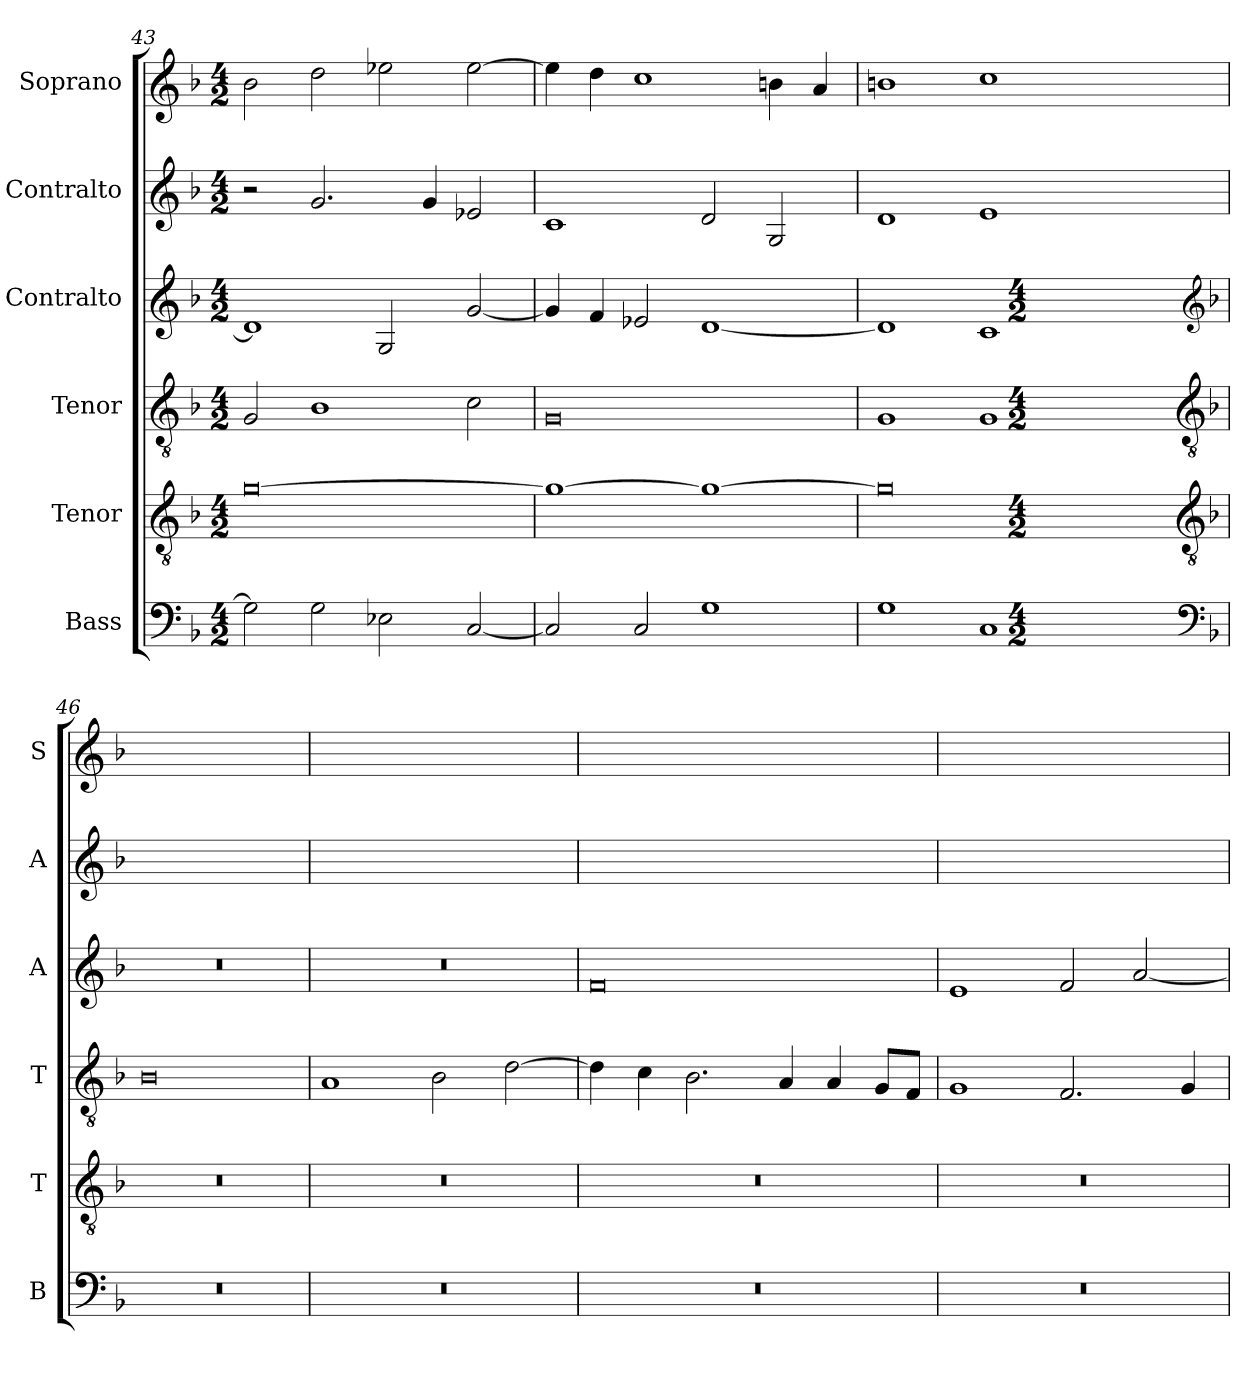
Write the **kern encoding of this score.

**kern	**kern	**kern	**kern	**kern	**kern
*part6	*part5	*part4	*part3	*part2	*part1
*staff6	*staff5	*staff4	*staff3	*staff2	*staff1
*I"Bass	*I"Tenor	*I"Tenor	*I"Contralto	*I"Contralto	*I"Soprano
*I'B	*I'T	*I'T	*I'A	*I'A	*I'S
*clefF4	*clefGv2	*clefGv2	*clefG2	*clefG2	*clefG2
*k[b-]	*k[b-]	*k[b-]	*k[b-]	*k[b-]	*k[b-]
*F:ion	*F:ion	*F:ion	*F:ion	*F:ion	*F:ion
*M4/2	*M4/2	*M4/2	*M4/2	*M4/2	*M4/2
=43	=43	=43	=43	=43	=43
2G]	[0g	2G	1d]	2r	2b-
2G	.	1B-	.	2.g	2dd
2E-X	.	.	2G	.	2ee-X
.	.	.	.	4g	.
[2C	.	2c	[2g	2e-X	[2ee-
=44	=44	=44	=44	=44	=44
2C]	1g_	0G	4g]	1c	4ee-]
.	.	.	4f	.	4dd
2C	.	.	2e-X	.	1cc
1G	1g_	.	[1d	2d	.
.	.	.	.	2G	4bn
.	.	.	.	.	4a
=45	=45	=45	=45	=45	=45
1G	0g]	1G	1d]	1d	1bn
1C	.	1G	1c	1e	1cc
*clefF4	*clefGv2	*clefGv2	*clefG2	*	*
*k[b-]	*k[b-]	*k[b-]	*k[b-]	*	*
*F:ion	*F:ion	*F:ion	*F:ion	*	*
*M4/2	*M4/2	*M4/2	*M4/2	*	*
=46	=46	=46	=46	=46	=46
0r	0r	0B-	0r	0ryy	0ryy
=47	=47	=47	=47	=47	=47
0r	0r	1A	0r	0ryy	0ryy
.	.	2B-	.	.	.
.	.	[2d	.	.	.
=48	=48	=48	=48	=48	=48
0r	0r	4d]	0f	0ryy	0ryy
.	.	4c	.	.	.
.	.	2.B-	.	.	.
.	.	4A	.	.	.
.	.	4A	.	.	.
.	.	8G/L	.	.	.
.	.	8F/J	.	.	.
=49	=49	=49	=49	=49	=49
0r	0r	1G	1e	0ryy	0ryy
.	.	2.F	2f	.	.
.	.	.	[2a	.	.
.	.	4G	.	.	.
=	=	=	=	=	=
*-	*-	*-	*-	*-	*-
